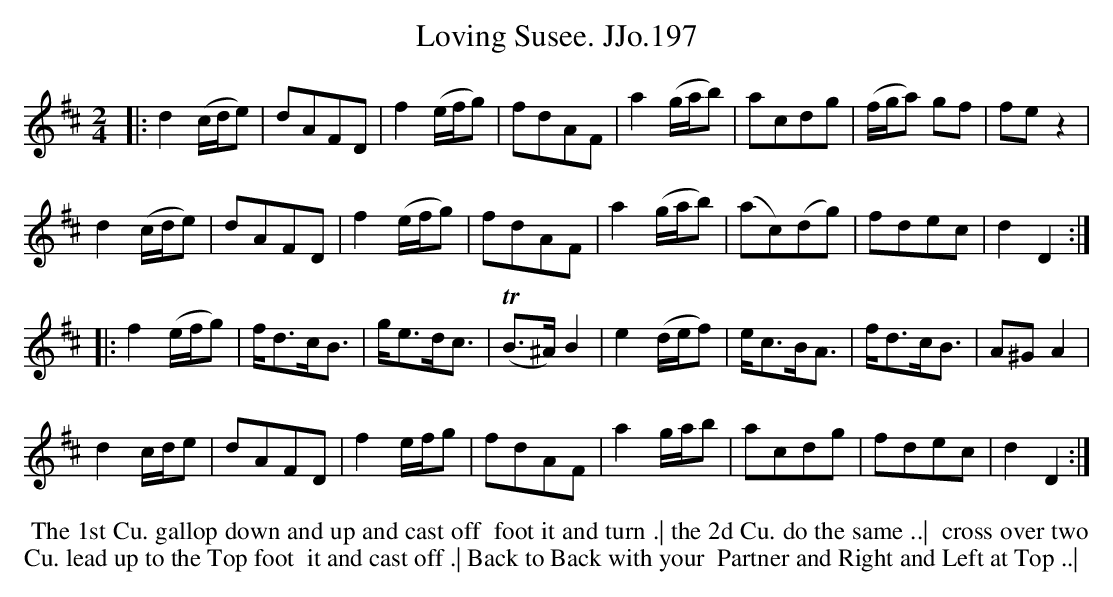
X:1
T:Loving Susee. JJo.197
M:2/4
L:1/8
K:D
|:\
d2(c/d/e) | dAFD | f2(e/f/g) | fdAF |\
a2(g/a/b) | acdg | (f/g/a) gf | fez2 |
d2(c/d/e) | dAFD | f2(e/f/g) | fdAF |\
a2(g/a/b) | (ac)(dg) | fdec | d2D2 :|
|:\
f2(e/f/g) | f<dc<B | g<ed<c | T(B>^A)B2 |\
e2(d/e/f) | e<cB<A | f<dc<B | A^GA2 |
d2c/d/e | dAFD | f2e/f/g | fdAF |\
a2g/a/b | acdg | fdec | d2D2 :|
